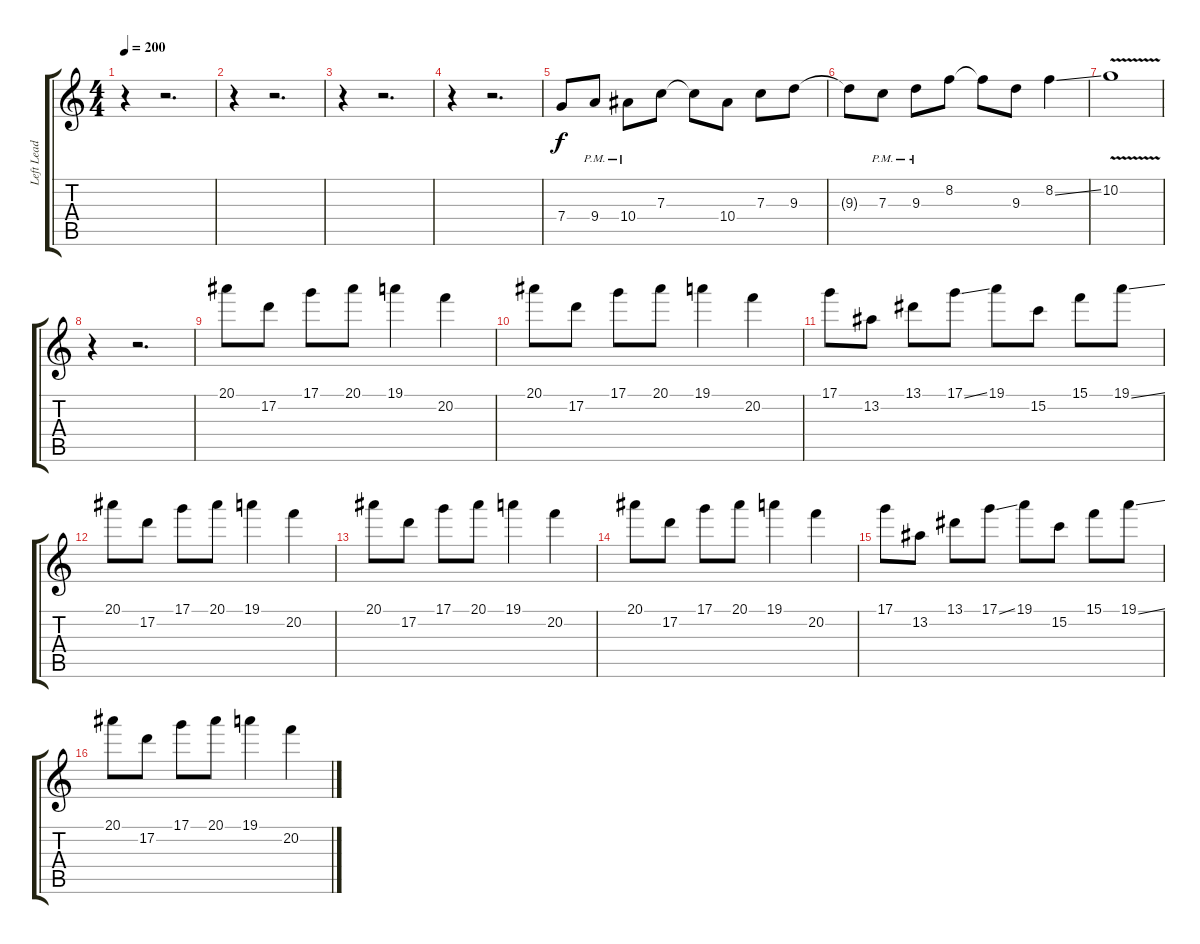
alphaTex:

\track ("Left Lead Gtr" "Left Lead ") {instrument overdrivenguitar}
\staff {score tabs}
\tuning (D4 A3 F3 C3 G2 D2) {hide}
\ts (4 4)
\tempo 200
\clef g2
\ks c
r.4{dy f} r.2{d} |
r.4 r.2{d} |
r.4 r.2{d} |
r.4 r.2{d} |
7.4.8 9.4{pm}.8 10.4{pm}.8 7.3.8 7.3{t}.8 10.4.8 7.3.8 9.3.8 |
9.3{t}.8 7.3{pm}.8 9.3{pm}.8 8.2.8 8.2{t}.8 9.3.8 8.2{ss}.4 |
10.2{v}.1 |
r.4 r.2{d} |
20.1.8 17.2.8 17.1.8 20.1.8 19.1.4 20.2.4 |
20.1.8 17.2.8 17.1.8 20.1.8 19.1.4 20.2.4 |
17.1.8 13.2.8 13.1.8 17.1{ss}.8 19.1.8 15.2.8 15.1.8 19.1{ss}.8 |
20.1.8 17.2.8 17.1.8 20.1.8 19.1.4 20.2.4 |
20.1.8 17.2.8 17.1.8 20.1.8 19.1.4 20.2.4 |
20.1.8 17.2.8 17.1.8 20.1.8 19.1.4 20.2.4 |
17.1.8 13.2.8 13.1.8 17.1{ss}.8 19.1.8 15.2.8 15.1.8 19.1{ss}.8 |
20.1.8 17.2.8 17.1.8 20.1.8 19.1.4 20.2.4
